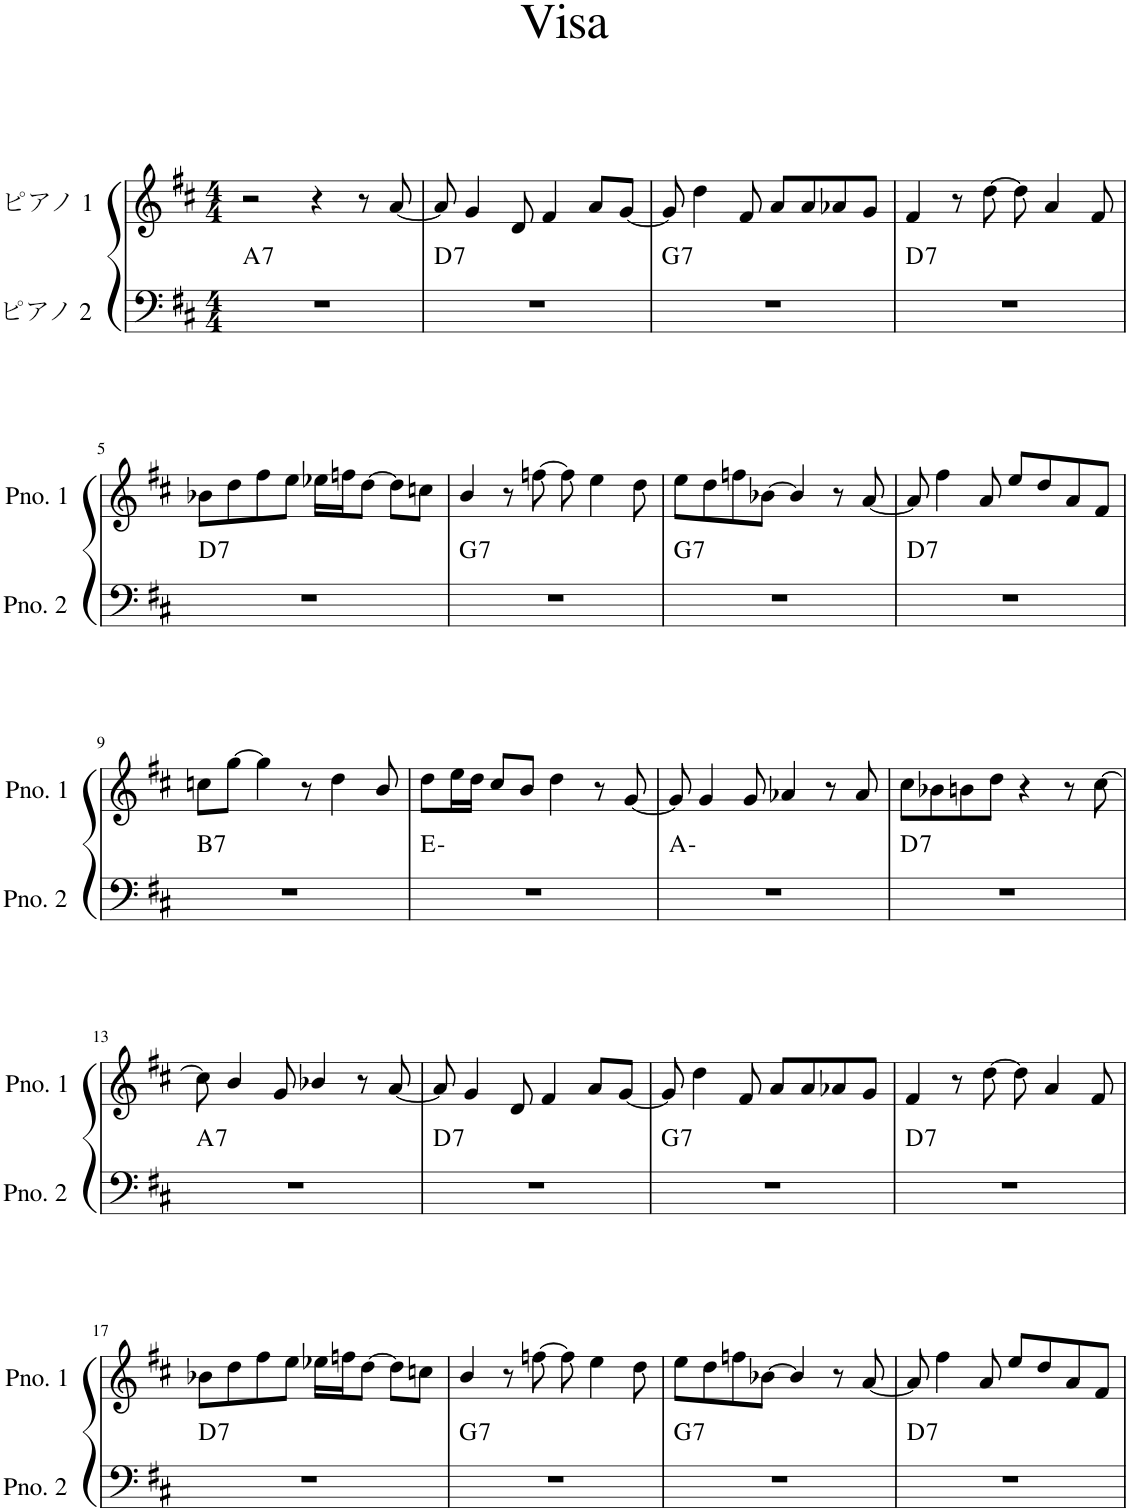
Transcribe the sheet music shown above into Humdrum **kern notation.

**kern	**harte	**kern
*part2	*part2	*part1
*staff2	*	*staff1
*I"ピアノ 2	*	*I"ピアノ 1
*clefF4	*	*clefG2
*k[f#c#]	*	*k[f#c#]
*M4/4	*	*M4/4
=1	=1	=1
!	!LO:H:kt=7	!
1r	A:7	2r
.	.	4r
.	.	8r
.	.	[8a/
=2	=2	=2
!	!LO:H:kt=7	!
1r	D:7	8a/]
.	.	4g/
.	.	8d/
.	.	4f#/
.	.	8a/L
.	.	[8g/J
=3	=3	=3
!	!LO:H:kt=7	!
1r	G:7	8g/]
.	.	4dd\
.	.	8f#/
.	.	8a/L
.	.	8a/
.	.	8a-X/
.	.	8g/J
=4	=4	=4
!	!LO:H:kt=7	!
1r	D:7	4f#/
.	.	8r
.	.	[8dd\
.	.	8dd\]
.	.	4a/
.	.	8f#/
!!LO:LB:g=z
=5	=5	=5
!	!LO:H:kt=7	!
1r	D:7	8b-X\L
.	.	8dd\
.	.	8ff#\
.	.	8ee\J
.	.	16ee-X\LL
.	.	16ffn\J
.	.	[8dd\J
.	.	8dd\L]
.	.	8ccn\J
=6	=6	=6
!	!LO:H:kt=7	!
1r	G:7	4b/
.	.	8r
.	.	[8ffn\
.	.	8ff\]
.	.	4ee\
.	.	8dd\
=7	=7	=7
!	!LO:H:kt=7	!
1r	G:7	8ee\L
.	.	8dd\
.	.	8ffn\
.	.	[8b-X\J
.	.	4b-/]
.	.	8r
.	.	[8a/
=8	=8	=8
!	!LO:H:kt=7	!
1r	D:7	8a/]
.	.	4ff#\
.	.	8a/
.	.	8ee/L
.	.	8dd/
.	.	8a/
.	.	8f#/J
!!LO:LB:g=z
=9	=9	=9
!	!LO:H:kt=7	!
1r	B:7	8ccn\L
.	.	[8gg\J
.	.	4gg\]
.	.	8r
.	.	4dd\
.	.	8b/
=10	=10	=10
1r	E:min	8dd\L
.	.	16ee\L
.	.	16dd\JJ
.	.	8cc#/L
.	.	8b/J
.	.	4dd\
.	.	8r
.	.	[8g/
=11	=11	=11
1r	A:min	8g/]
.	.	4g/
.	.	8g/
.	.	4a-X/
.	.	8r
.	.	8a-/
=12	=12	=12
!	!LO:H:kt=7	!
1r	D:7	8cc#\L
.	.	8b-X\
.	.	8bn\
.	.	8dd\J
.	.	4r
.	.	8r
.	.	[8cc#\
!!LO:LB:g=z
=13	=13	=13
!	!LO:H:kt=7	!
1r	A:7	8cc#\]
.	.	4b/
.	.	8g/
.	.	4b-X/
.	.	8r
.	.	[8a/
=14	=14	=14
!	!LO:H:kt=7	!
1r	D:7	8a/]
.	.	4g/
.	.	8d/
.	.	4f#/
.	.	8a/L
.	.	[8g/J
=15	=15	=15
!	!LO:H:kt=7	!
1r	G:7	8g/]
.	.	4dd\
.	.	8f#/
.	.	8a/L
.	.	8a/
.	.	8a-X/
.	.	8g/J
=16	=16	=16
!	!LO:H:kt=7	!
1r	D:7	4f#/
.	.	8r
.	.	[8dd\
.	.	8dd\]
.	.	4a/
.	.	8f#/
!!LO:LB:g=z
=17	=17	=17
!	!LO:H:kt=7	!
1r	D:7	8b-X\L
.	.	8dd\
.	.	8ff#\
.	.	8ee\J
.	.	16ee-X\LL
.	.	16ffn\J
.	.	[8dd\J
.	.	8dd\L]
.	.	8ccn\J
=18	=18	=18
!	!LO:H:kt=7	!
1r	G:7	4b/
.	.	8r
.	.	[8ffn\
.	.	8ff\]
.	.	4ee\
.	.	8dd\
=19	=19	=19
!	!LO:H:kt=7	!
1r	G:7	8ee\L
.	.	8dd\
.	.	8ffn\
.	.	[8b-X\J
.	.	4b-/]
.	.	8r
.	.	[8a/
=20	=20	=20
!	!LO:H:kt=7	!
1r	D:7	8a/]
.	.	4ff#\
.	.	8a/
.	.	8ee/L
.	.	8dd/
.	.	8a/
.	.	8f#/J
=	=	=
*-	*-	*-
